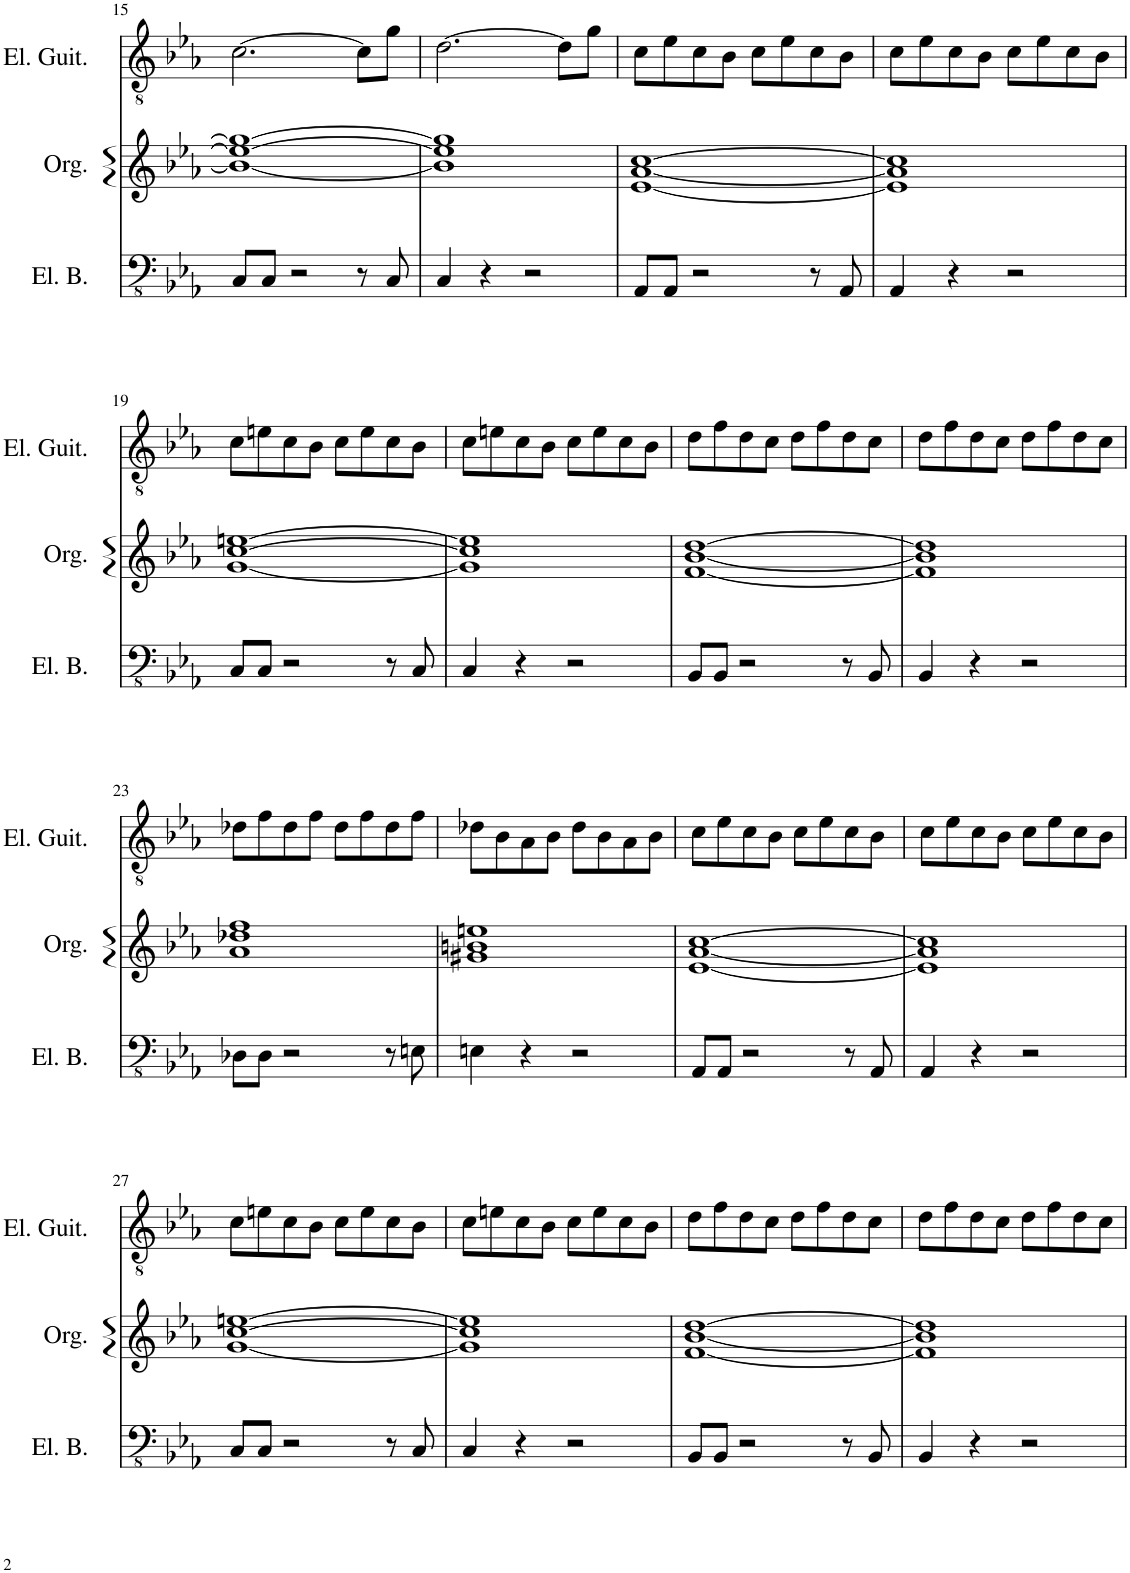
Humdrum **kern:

**kern	**kern	**kern
*part3	*part2	*part1
*staff3	*staff2	*staff1
*I"Electric Bass	*I"Organ	*I"Electric Guitar
*I'El. B.	*I'Org.	*I'El. Guit.
!!LO:PB:g=z
*clefFv4	*clefG2	*clefGv2
*k[b-e-a-]	*k[b-e-a-]	*k[b-e-a-]
*M4/4	*M4/4	*M4/4
=15	=15	=15
8CC/L	1b-_ 1ee-_ 1gg_	[2.c\
8CC/J	.	.
2r	.	.
8r	.	8c\L]
8CC/	.	8g\J
=16	=16	=16
4CC/	1b-] 1ee-] 1gg]	[2.d\
4r	.	.
2r	.	.
.	.	8d\L]
.	.	8g\J
=17	=17	=17
8AAA-/L	[1e- [1a- [1cc	8c\L
8AAA-/J	.	8e-\
2r	.	8c\
.	.	8B-\J
.	.	8c\L
.	.	8e-\
8r	.	8c\
8AAA-/	.	8B-\J
=18	=18	=18
4AAA-/	1e-] 1a-] 1cc]	8c\L
.	.	8e-\
4r	.	8c\
.	.	8B-\J
2r	.	8c\L
.	.	8e-\
.	.	8c\
.	.	8B-\J
!!LO:LB:g=z
=19	=19	=19
8CC/L	[1g [1cc [1een	8c\L
8CC/J	.	8en\
2r	.	8c\
.	.	8B-\J
.	.	8c\L
.	.	8e\
8r	.	8c\
8CC/	.	8B-\J
=20	=20	=20
4CC/	1g] 1cc] 1ee]	8c\L
.	.	8en\
4r	.	8c\
.	.	8B-\J
2r	.	8c\L
.	.	8e\
.	.	8c\
.	.	8B-\J
=21	=21	=21
8BBB-/L	[1f [1b- [1dd	8d\L
8BBB-/J	.	8f\
2r	.	8d\
.	.	8c\J
.	.	8d\L
.	.	8f\
8r	.	8d\
8BBB-/	.	8c\J
=22	=22	=22
4BBB-/	1f] 1b-] 1dd]	8d\L
.	.	8f\
4r	.	8d\
.	.	8c\J
2r	.	8d\L
.	.	8f\
.	.	8d\
.	.	8c\J
!!LO:LB:g=z
=23	=23	=23
8DD-X\L	1a- 1dd-X 1ff	8d-X\L
8DD-\J	.	8f\
2r	.	8d-\
.	.	8f\J
.	.	8d-\L
.	.	8f\
8r	.	8d-\
8EEn\	.	8f\J
=24	=24	=24
4EEn\	1g#X 1bn 1een	8d-X\L
.	.	8B-\
4r	.	8A-\
.	.	8B-\J
2r	.	8d-\L
.	.	8B-\
.	.	8A-\
.	.	8B-\J
=25	=25	=25
8AAA-/L	[1e- [1a- [1cc	8c\L
8AAA-/J	.	8e-\
2r	.	8c\
.	.	8B-\J
.	.	8c\L
.	.	8e-\
8r	.	8c\
8AAA-/	.	8B-\J
=26	=26	=26
4AAA-/	1e-] 1a-] 1cc]	8c\L
.	.	8e-\
4r	.	8c\
.	.	8B-\J
2r	.	8c\L
.	.	8e-\
.	.	8c\
.	.	8B-\J
!!LO:LB:g=z
=27	=27	=27
8CC/L	[1g [1cc [1een	8c\L
8CC/J	.	8en\
2r	.	8c\
.	.	8B-\J
.	.	8c\L
.	.	8e\
8r	.	8c\
8CC/	.	8B-\J
=28	=28	=28
4CC/	1g] 1cc] 1ee]	8c\L
.	.	8en\
4r	.	8c\
.	.	8B-\J
2r	.	8c\L
.	.	8e\
.	.	8c\
.	.	8B-\J
=29	=29	=29
8BBB-/L	[1f [1b- [1dd	8d\L
8BBB-/J	.	8f\
2r	.	8d\
.	.	8c\J
.	.	8d\L
.	.	8f\
8r	.	8d\
8BBB-/	.	8c\J
=30	=30	=30
4BBB-/	1f] 1b-] 1dd]	8d\L
.	.	8f\
4r	.	8d\
.	.	8c\J
2r	.	8d\L
.	.	8f\
.	.	8d\
.	.	8c\J
=	=	=
*-	*-	*-
